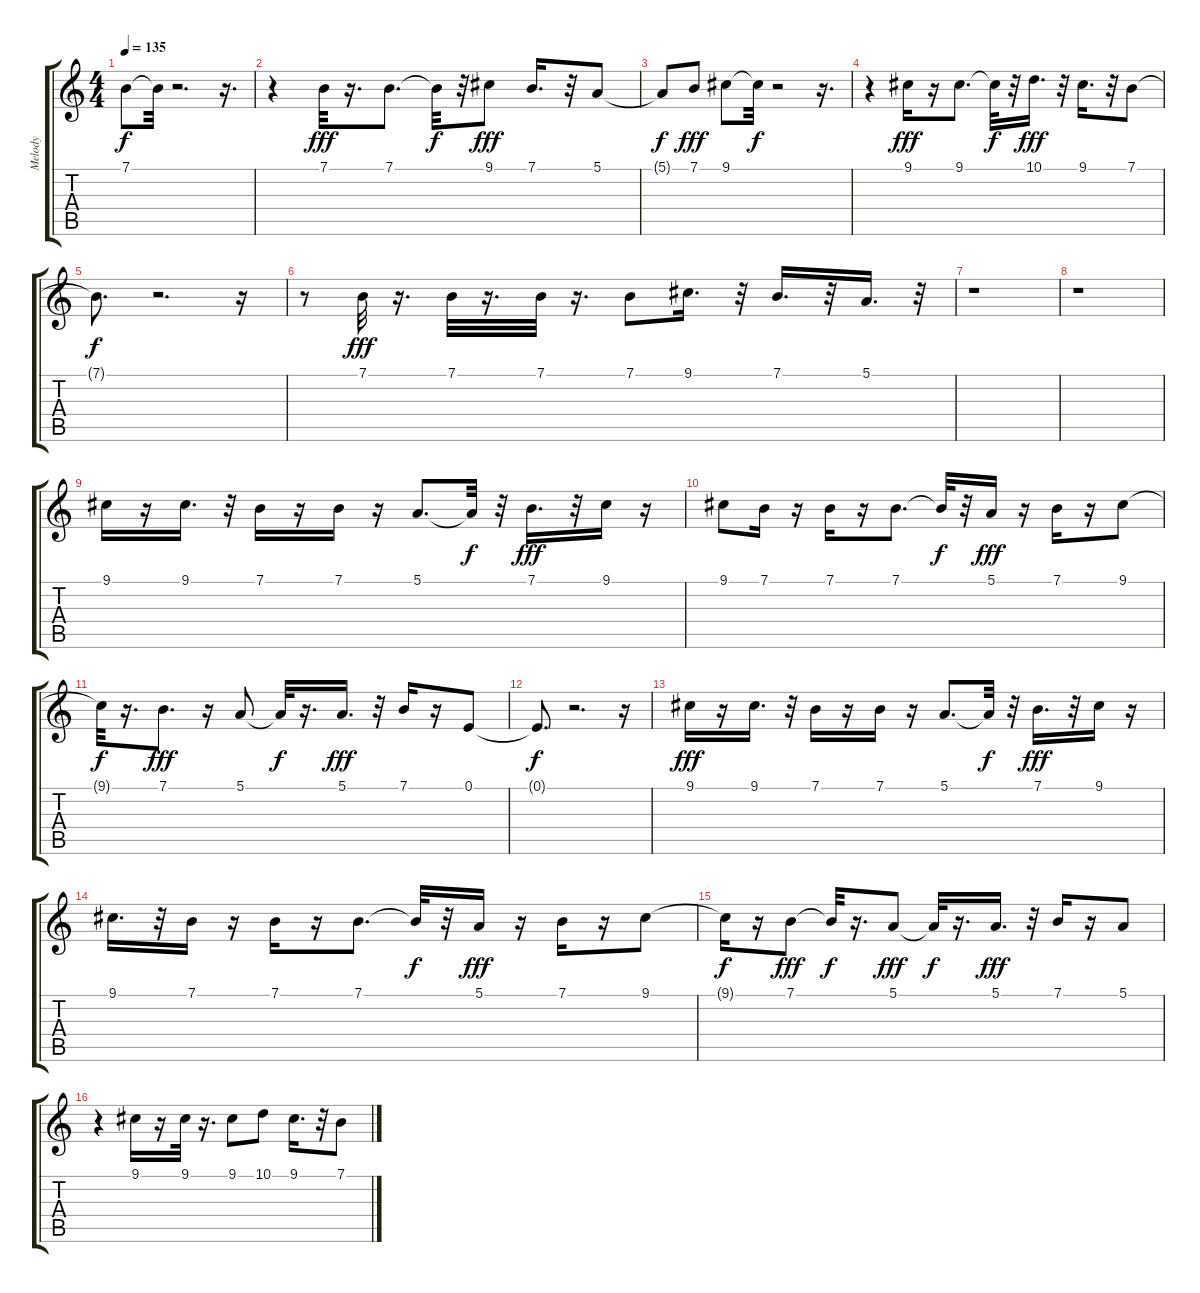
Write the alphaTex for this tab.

\track ("Melody" "Melody") {instrument baritonesax}
\staff {score tabs}
\tuning (E4 B3 G3 D3 A2 E2) {hide}
\ts (4 4)
\tempo 135
\clef g2
\ks c
7.1{t}.8{dy f} 7.1{t}.32 r.2{d} r.16{d} |
r.4 7.1.32{dy fff} r.16{d} 7.1.8{d} 7.1{t}.32{dy f} r.32 9.1.8{dy fff} 7.1.16{d} r.32 5.1.8 |
5.1{t}.8{dy f} 7.1.8{dy fff} 9.1.8 9.1{t}.32{dy f} r.2 r.16{d} |
r.4 9.1.16{dy fff} r.16 9.1.8{d} 9.1{t}.32{dy f} r.32 10.1.16{d dy fff} r.32 9.1.16{d} r.32 7.1.8 |
7.1{t}.8{d dy f} r.2{d} r.16 |
r.8 7.1.32{dy fff} r.16{d} 7.1.32 r.16{d} 7.1.32 r.16{d} 7.1.8 9.1.16{d} r.32 7.1.16{d} r.32 5.1.16{d} r.32 |
r.1 |
r.1 |
9.1.16 r.16 9.1.16{d} r.32 7.1.16 r.16 7.1.16 r.16 5.1.8{d} 5.1{t}.32{dy f} r.32 7.1.16{d dy fff} r.32 9.1.16 r.16 |
9.1.8 7.1.16 r.16 7.1.16 r.16 7.1.8{d} 7.1{t}.32{dy f} r.32 5.1.16{dy fff} r.16 7.1.16 r.16 9.1.8 |
9.1{t}.32{dy f} r.16{d} 7.1.8{d dy fff} r.16 5.1.8 5.1{t}.32{dy f} r.16{d} 5.1.16{d dy fff} r.32 7.1.16 r.16 0.1.8 |
0.1{t}.8{d dy f} r.2{d} r.16 |
9.1.16{dy fff} r.16 9.1.16{d} r.32 7.1.16 r.16 7.1.16 r.16 5.1.8{d} 5.1{t}.32{dy f} r.32 7.1.16{d dy fff} r.32 9.1.16 r.16 |
9.1.16{d} r.32 7.1.16 r.16 7.1.16 r.16 7.1.8{d} 7.1{t}.32{dy f} r.32 5.1.16{dy fff} r.16 7.1.16 r.16 9.1.8 |
9.1{t}.16{dy f} r.16 7.1.8{dy fff} 7.1{t}.32{dy f} r.16{d} 5.1.8{dy fff} 5.1{t}.32{dy f} r.16{d} 5.1.16{d dy fff} r.32 7.1.16 r.16 5.1.8 |
r.4 9.1.16 r.16 9.1.32 r.16{d} 9.1.8 10.1.8 9.1.16{d} r.32 7.1.8
